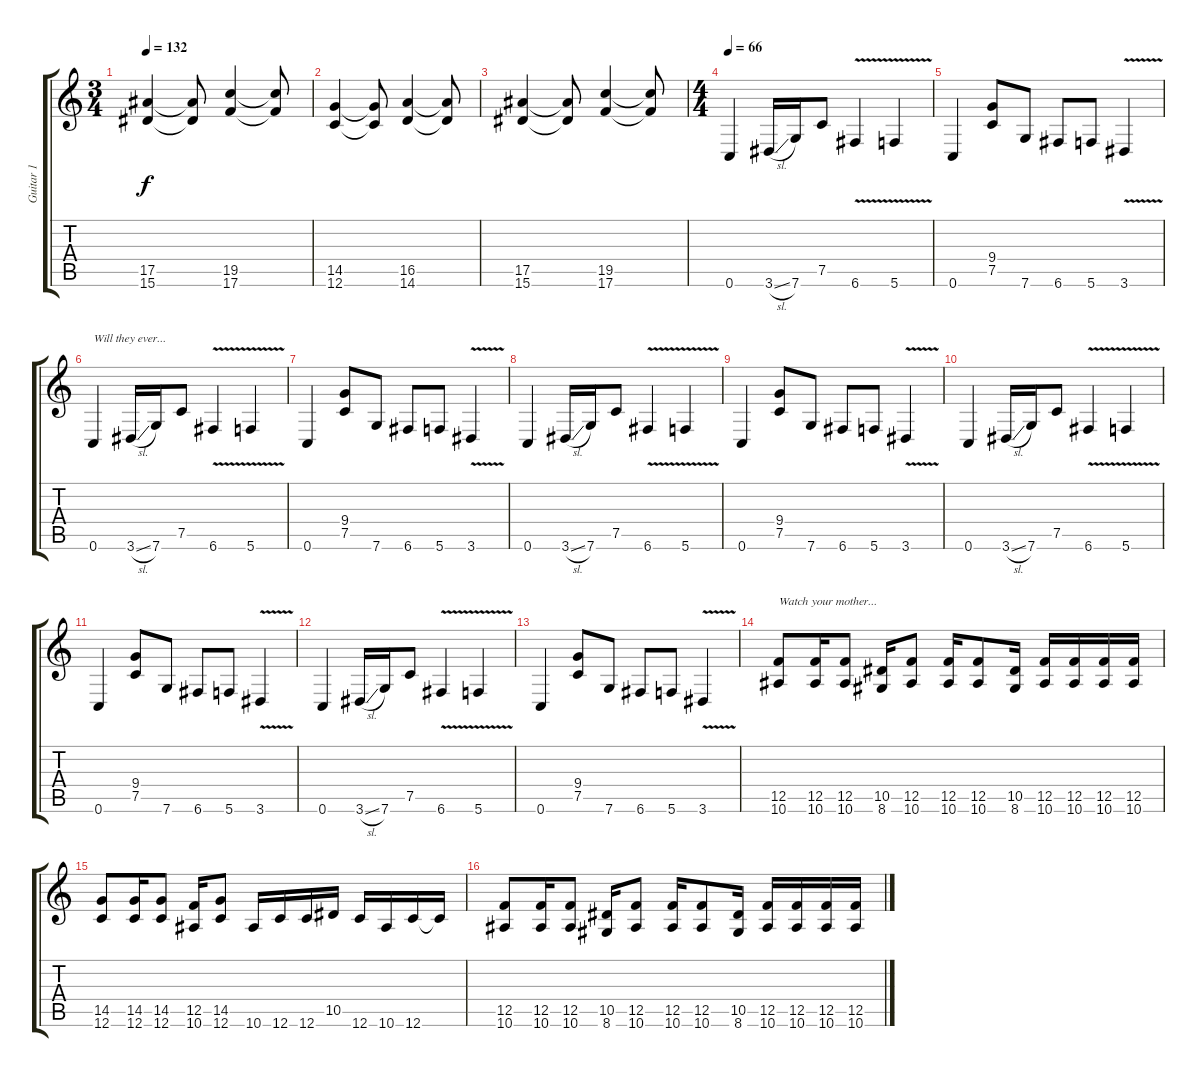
\track ("Guitar 1" "Guitar 1") {instrument distortionguitar}
\staff {score tabs}
\tuning (C4 G3 Eb3 Bb2 F2 C2) {hide}
\ts (3 4)
\tempo 132
\clef g2
\ks c
(17.5 15.6).4{dy f} (17.5{t} 15.6{t}).8 (19.5 17.6).4 (19.5{t} 17.6{t}).8 |
(14.5 12.6).4 (14.5{t} 12.6{t}).8 (16.5 14.6).4 (16.5{t} 14.6{t}).8 |
(17.5 15.6).4 (17.5{t} 15.6{t}).8 (19.5 17.6).4 (19.5{t} 17.6{t}).8 |
\ts (4 4)
\tempo 66
0.6.4 3.6{sl}.16 7.6.16 7.5.8 6.6{v}.4 5.6{v}.4 |
0.6.4 (9.4 7.5).8 7.6.8 6.6.8 5.6.8 3.6{v}.4 |
0.6.4{txt "Will they ever..."} 3.6{sl}.16 7.6.16 7.5.8 6.6{v}.4 5.6{v}.4 |
0.6.4 (9.4 7.5).8 7.6.8 6.6.8 5.6.8 3.6{v}.4 |
0.6.4 3.6{sl}.16 7.6.16 7.5.8 6.6{v}.4 5.6{v}.4 |
0.6.4 (9.4 7.5).8 7.6.8 6.6.8 5.6.8 3.6{v}.4 |
0.6.4 3.6{sl}.16 7.6.16 7.5.8 6.6{v}.4 5.6{v}.4 |
0.6.4 (9.4 7.5).8 7.6.8 6.6.8 5.6.8 3.6{v}.4 |
0.6.4 3.6{sl}.16 7.6.16 7.5.8 6.6{v}.4 5.6{v}.4 |
0.6.4 (9.4 7.5).8 7.6.8 6.6.8 5.6.8 3.6{v}.4 |
(12.5 10.6).8{txt "Watch your mother..."} (12.5 10.6).16 (12.5 10.6).8 (10.5 8.6).16 (12.5 10.6).8 (12.5 10.6).16 (12.5 10.6).8 (10.5 8.6).16 (12.5 10.6).16 (12.5 10.6).16 (12.5 10.6).16 (12.5 10.6).16 |
(14.5 12.6).8 (14.5 12.6).16 (14.5 12.6).8 (12.5 10.6).16 (14.5 12.6).8 10.6.16 12.6.16 12.6.16 10.5.16 12.6.16 10.6.16 12.6.16 12.6{t}.16 |
(12.5 10.6).8 (12.5 10.6).16 (12.5 10.6).8 (10.5 8.6).16 (12.5 10.6).8 (12.5 10.6).16 (12.5 10.6).8 (10.5 8.6).16 (12.5 10.6).16 (12.5 10.6).16 (12.5 10.6).16 (12.5 10.6).16
